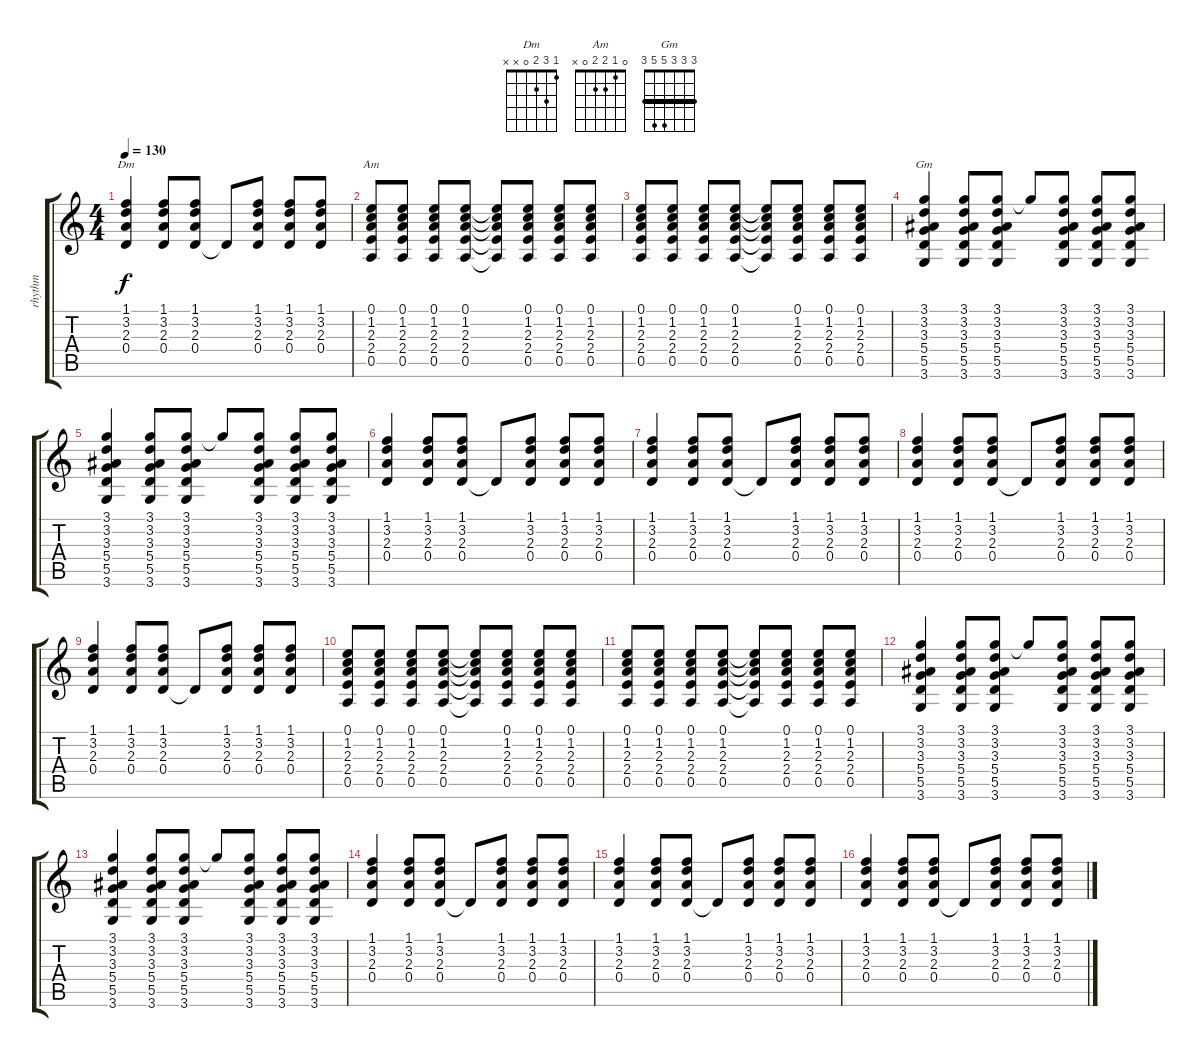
\track ("rhythm" "rhythm") {instrument acousticguitarnylon}
\staff {score tabs}
\tuning (E4 B3 G3 D3 A2 E2) {hide}
\chord ("Dm" 1 3 2 0 x x)
\chord ("Am" 0 1 2 2 0 x)
\chord ("Gm" 3 3 3 5 5 3) {barre 3}
\ts (4 4)
\tempo 130
\clef g2
\ks c
(1.1 3.2 2.3 0.4).4{ch "Dm" dy f} (1.1 3.2 2.3 0.4).8 (1.1 3.2 2.3 0.4).8 0.4{t}.8 (1.1 3.2 2.3 0.4).8 (1.1 3.2 2.3 0.4).8 (1.1 3.2 2.3 0.4).8 |
(0.1 1.2 2.3 2.4 0.5).8{ch "Am"} (0.1 1.2 2.3 2.4 0.5).8 (0.1 1.2 2.3 2.4 0.5).8 (0.1 1.2 2.3 2.4 0.5).8 (0.1{t} 1.2{t} 2.3{t} 2.4{t} 0.5{t}).8 (0.1 1.2 2.3 2.4 0.5).8 (0.1 1.2 2.3 2.4 0.5).8 (0.1 1.2 2.3 2.4 0.5).8 |
(0.1 1.2 2.3 2.4 0.5).8 (0.1 1.2 2.3 2.4 0.5).8 (0.1 1.2 2.3 2.4 0.5).8 (0.1 1.2 2.3 2.4 0.5).8 (0.1{t} 1.2{t} 2.3{t} 2.4{t} 0.5{t}).8 (0.1 1.2 2.3 2.4 0.5).8 (0.1 1.2 2.3 2.4 0.5).8 (0.1 1.2 2.3 2.4 0.5).8 |
(3.1 3.2 3.3 5.4 5.5 3.6).4{ch "Gm"} (3.1 3.2 3.3 5.4 5.5 3.6).8 (3.1 3.2 3.3 5.4 5.5 3.6).8 3.1{t}.8 (3.1 3.2 3.3 5.4 5.5 3.6).8 (3.1 3.2 3.3 5.4 5.5 3.6).8 (3.1 3.2 3.3 5.4 5.5 3.6).8 |
(3.1 3.2 3.3 5.4 5.5 3.6).4 (3.1 3.2 3.3 5.4 5.5 3.6).8 (3.1 3.2 3.3 5.4 5.5 3.6).8 3.1{t}.8 (3.1 3.2 3.3 5.4 5.5 3.6).8 (3.1 3.2 3.3 5.4 5.5 3.6).8 (3.1 3.2 3.3 5.4 5.5 3.6).8 |
(1.1 3.2 2.3 0.4).4 (1.1 3.2 2.3 0.4).8 (1.1 3.2 2.3 0.4).8 0.4{t}.8 (1.1 3.2 2.3 0.4).8 (1.1 3.2 2.3 0.4).8 (1.1 3.2 2.3 0.4).8 |
(1.1 3.2 2.3 0.4).4 (1.1 3.2 2.3 0.4).8 (1.1 3.2 2.3 0.4).8 0.4{t}.8 (1.1 3.2 2.3 0.4).8 (1.1 3.2 2.3 0.4).8 (1.1 3.2 2.3 0.4).8 |
(1.1 3.2 2.3 0.4).4 (1.1 3.2 2.3 0.4).8 (1.1 3.2 2.3 0.4).8 0.4{t}.8 (1.1 3.2 2.3 0.4).8 (1.1 3.2 2.3 0.4).8 (1.1 3.2 2.3 0.4).8 |
(1.1 3.2 2.3 0.4).4 (1.1 3.2 2.3 0.4).8 (1.1 3.2 2.3 0.4).8 0.4{t}.8 (1.1 3.2 2.3 0.4).8 (1.1 3.2 2.3 0.4).8 (1.1 3.2 2.3 0.4).8 |
(0.1 1.2 2.3 2.4 0.5).8 (0.1 1.2 2.3 2.4 0.5).8 (0.1 1.2 2.3 2.4 0.5).8 (0.1 1.2 2.3 2.4 0.5).8 (0.1{t} 1.2{t} 2.3{t} 2.4{t} 0.5{t}).8 (0.1 1.2 2.3 2.4 0.5).8 (0.1 1.2 2.3 2.4 0.5).8 (0.1 1.2 2.3 2.4 0.5).8 |
(0.1 1.2 2.3 2.4 0.5).8 (0.1 1.2 2.3 2.4 0.5).8 (0.1 1.2 2.3 2.4 0.5).8 (0.1 1.2 2.3 2.4 0.5).8 (0.1{t} 1.2{t} 2.3{t} 2.4{t} 0.5{t}).8 (0.1 1.2 2.3 2.4 0.5).8 (0.1 1.2 2.3 2.4 0.5).8 (0.1 1.2 2.3 2.4 0.5).8 |
(3.1 3.2 3.3 5.4 5.5 3.6).4 (3.1 3.2 3.3 5.4 5.5 3.6).8 (3.1 3.2 3.3 5.4 5.5 3.6).8 3.1{t}.8 (3.1 3.2 3.3 5.4 5.5 3.6).8 (3.1 3.2 3.3 5.4 5.5 3.6).8 (3.1 3.2 3.3 5.4 5.5 3.6).8 |
(3.1 3.2 3.3 5.4 5.5 3.6).4 (3.1 3.2 3.3 5.4 5.5 3.6).8 (3.1 3.2 3.3 5.4 5.5 3.6).8 3.1{t}.8 (3.1 3.2 3.3 5.4 5.5 3.6).8 (3.1 3.2 3.3 5.4 5.5 3.6).8 (3.1 3.2 3.3 5.4 5.5 3.6).8 |
(1.1 3.2 2.3 0.4).4 (1.1 3.2 2.3 0.4).8 (1.1 3.2 2.3 0.4).8 0.4{t}.8 (1.1 3.2 2.3 0.4).8 (1.1 3.2 2.3 0.4).8 (1.1 3.2 2.3 0.4).8 |
(1.1 3.2 2.3 0.4).4 (1.1 3.2 2.3 0.4).8 (1.1 3.2 2.3 0.4).8 0.4{t}.8 (1.1 3.2 2.3 0.4).8 (1.1 3.2 2.3 0.4).8 (1.1 3.2 2.3 0.4).8 |
(1.1 3.2 2.3 0.4).4 (1.1 3.2 2.3 0.4).8 (1.1 3.2 2.3 0.4).8 0.4{t}.8 (1.1 3.2 2.3 0.4).8 (1.1 3.2 2.3 0.4).8 (1.1 3.2 2.3 0.4).8
